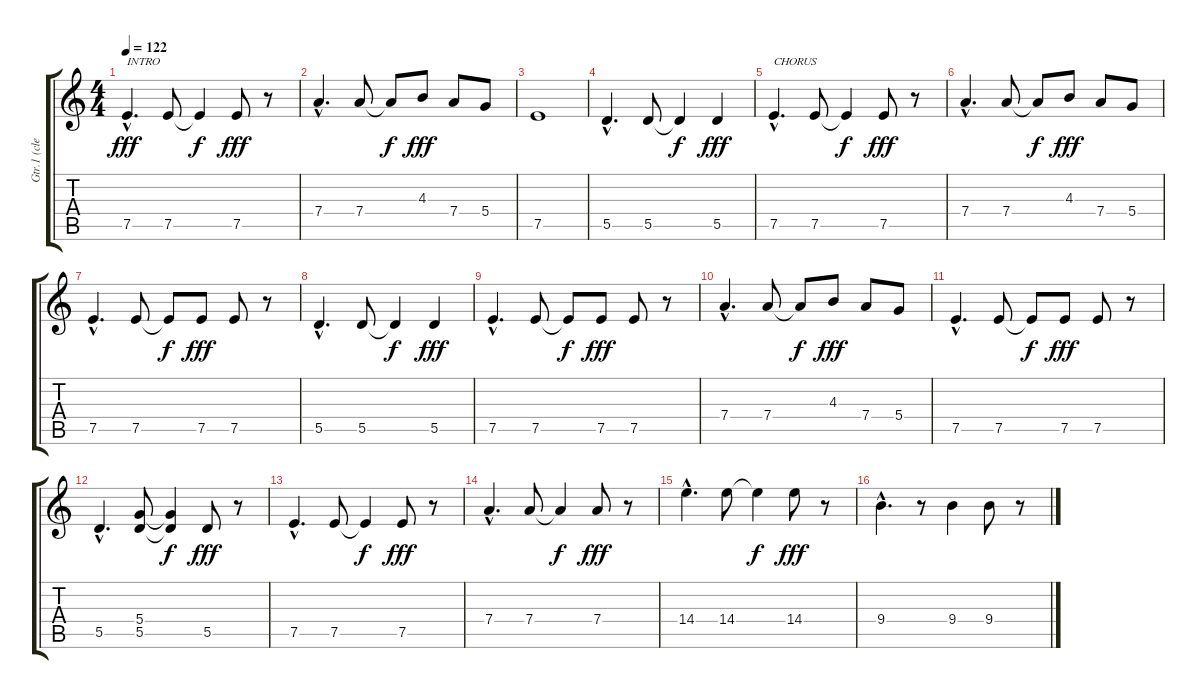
\track ("Gtr.1 (clean)" "Gtr.1 (cle") {instrument electricguitarclean}
\staff {score tabs}
\tuning (E4 B3 G3 D3 A2 E2) {hide}
\ts (4 4)
\tempo 122
\clef g2
\ks c
7.5{hac}.4{d txt "INTRO" dy fff instrument electricguitarclean} 7.5.8 7.5{t}.4{dy f} 7.5.8{dy fff} r.8 |
7.4{hac}.4{d} 7.4.8 7.4{t}.8{dy f} 4.3.8{dy fff} 7.4.8 5.4.8 |
7.5.1 |
5.5{hac}.4{d} 5.5.8 5.5{t}.4{dy f} 5.5.4{dy fff} |
7.5{hac}.4{d txt "CHORUS"} 7.5.8 7.5{t}.4{dy f} 7.5.8{dy fff} r.8 |
7.4{hac}.4{d} 7.4.8 7.4{t}.8{dy f} 4.3.8{dy fff} 7.4.8 5.4.8 |
7.5{hac}.4{d} 7.5.8 7.5{t}.8{dy f} 7.5.8{dy fff} 7.5.8 r.8 |
5.5{hac}.4{d} 5.5.8 5.5{t}.4{dy f} 5.5.4{dy fff} |
7.5{hac}.4{d} 7.5.8 7.5{t}.8{dy f} 7.5.8{dy fff} 7.5.8 r.8 |
7.4{hac}.4{d} 7.4.8 7.4{t}.8{dy f} 4.3.8{dy fff} 7.4.8 5.4.8 |
7.5{hac}.4{d} 7.5.8 7.5{t}.8{dy f} 7.5.8{dy fff} 7.5.8 r.8 |
5.5{hac}.4{d} (5.4 5.5).8 (5.4{t} 5.5{t}).4{dy f} 5.5.8{dy fff} r.8 |
7.5{hac}.4{d} 7.5.8 7.5{t}.4{dy f} 7.5.8{dy fff} r.8 |
7.4{hac}.4{d} 7.4.8 7.4{t}.4{dy f} 7.4.8{dy fff} r.8 |
14.4{hac}.4{d} 14.4.8 14.4{t}.4{dy f} 14.4.8{dy fff} r.8 |
9.4{hac}.4{d} r.8 9.4.4 9.4.8 r.8
